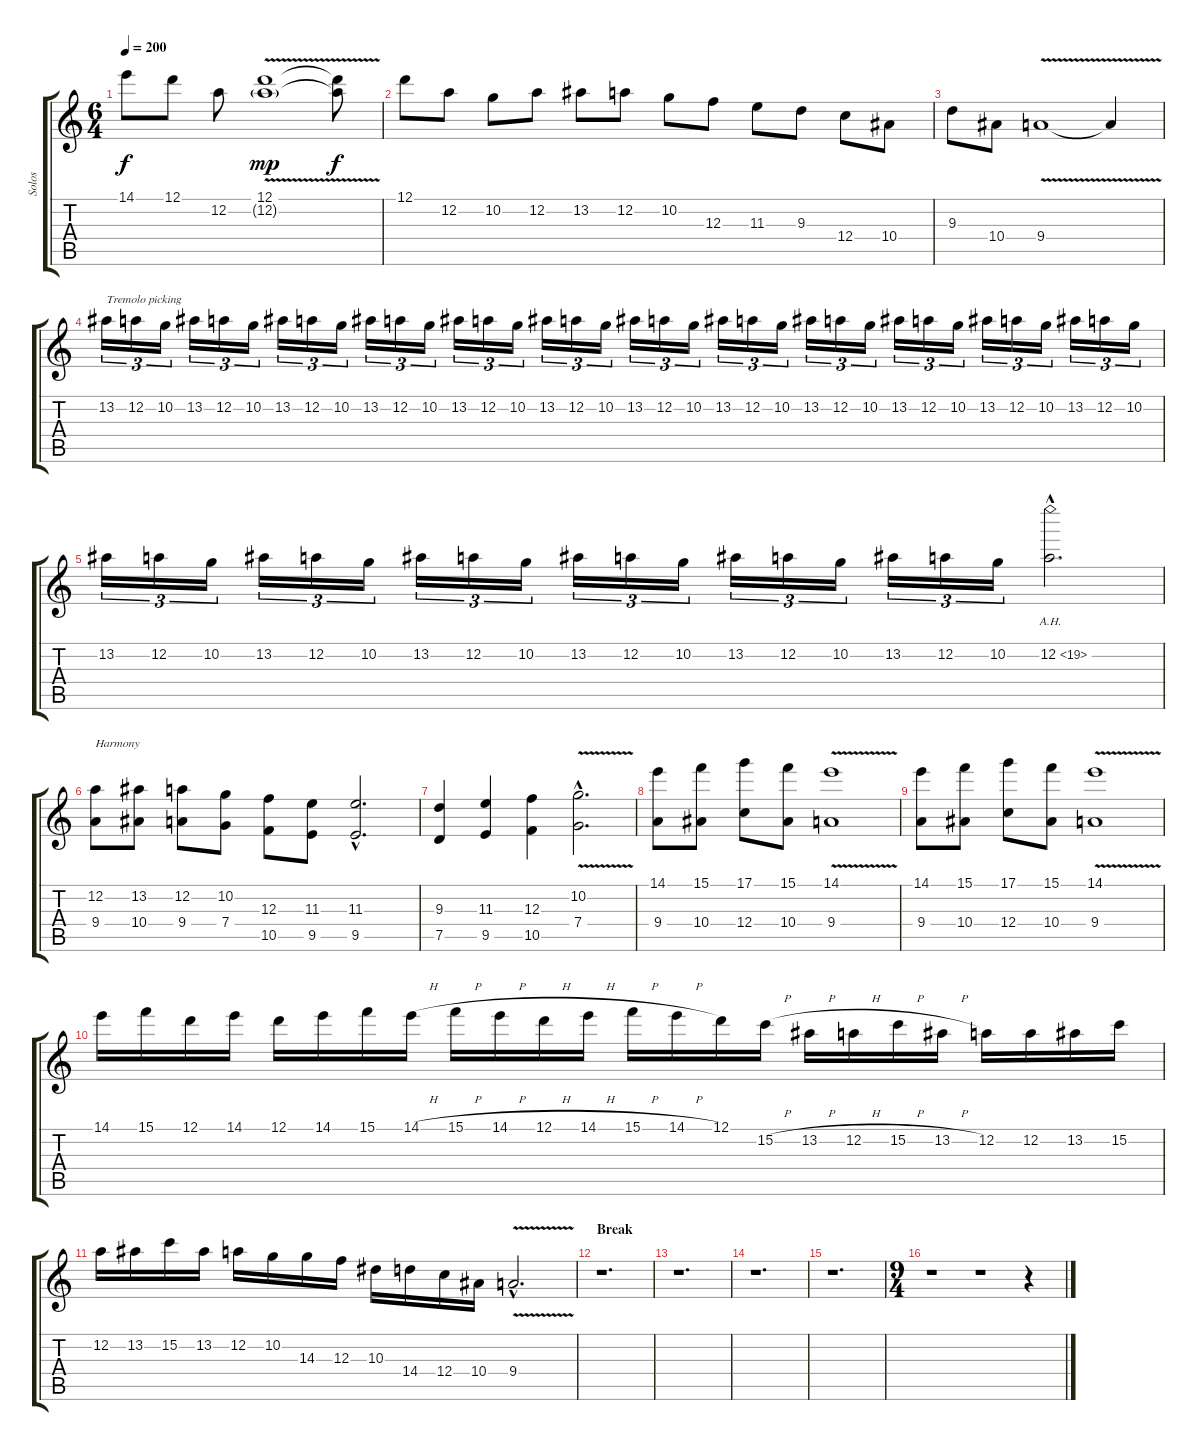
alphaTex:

\track ("Solos" "Solos") {instrument overdrivenguitar}
\staff {score tabs}
\tuning (D4 A3 F3 C3 G2 D2) {hide}
\ts (6 4)
\tempo 200
\clef g2
\ks c
14.1.8{dy f} 12.1.8 12.2.8 (12.1{v} 12.2{g}).1{dy mp} (12.1{t} 12.2{t}).8{dy f} |
12.1.8 12.2.8 10.2.8 12.2.8 13.2.8 12.2.8 10.2.8 12.3.8 11.3.8 9.3.8 12.4.8 10.4.8 |
9.3.8 10.4.8 9.4{v}.1 9.4{t}.4 |
13.2.16{tu (3 2) txt "Tremolo picking"} 12.2.16{tu (3 2)} 10.2.16{tu (3 2)} 13.2.16{tu (3 2)} 12.2.16{tu (3 2)} 10.2.16{tu (3 2)} 13.2.16{tu (3 2)} 12.2.16{tu (3 2)} 10.2.16{tu (3 2)} 13.2.16{tu (3 2)} 12.2.16{tu (3 2)} 10.2.16{tu (3 2)} 13.2.16{tu (3 2)} 12.2.16{tu (3 2)} 10.2.16{tu (3 2)} 13.2.16{tu (3 2)} 12.2.16{tu (3 2)} 10.2.16{tu (3 2)} 13.2.16{tu (3 2)} 12.2.16{tu (3 2)} 10.2.16{tu (3 2)} 13.2.16{tu (3 2)} 12.2.16{tu (3 2)} 10.2.16{tu (3 2)} 13.2.16{tu (3 2)} 12.2.16{tu (3 2)} 10.2.16{tu (3 2)} 13.2.16{tu (3 2)} 12.2.16{tu (3 2)} 10.2.16{tu (3 2)} 13.2.16{tu (3 2)} 12.2.16{tu (3 2)} 10.2.16{tu (3 2)} 13.2.16{tu (3 2)} 12.2.16{tu (3 2)} 10.2.16{tu (3 2)} |
13.2.16{tu (3 2)} 12.2.16{tu (3 2)} 10.2.16{tu (3 2)} 13.2.16{tu (3 2)} 12.2.16{tu (3 2)} 10.2.16{tu (3 2)} 13.2.16{tu (3 2)} 12.2.16{tu (3 2)} 10.2.16{tu (3 2)} 13.2.16{tu (3 2)} 12.2.16{tu (3 2)} 10.2.16{tu (3 2)} 13.2.16{tu (3 2)} 12.2.16{tu (3 2)} 10.2.16{tu (3 2)} 13.2.16{tu (3 2)} 12.2.16{tu (3 2)} 10.2.16{tu (3 2)} 12.2{ah 7 hac}.2{d} |
(12.2 9.4).8{txt "Harmony"} (13.2 10.4).8 (12.2 9.4).8 (10.2 7.4).8 (12.3 10.5).8 (11.3 9.5).8 (11.3{hac} 9.5{hac}).2{d} |
(9.3 7.5).4 (11.3 9.5).4 (12.3 10.5).4 (10.2{v hac} 7.4{v hac}).2{d} |
(14.1 9.4).8 (15.1 10.4).8 (17.1 12.4).8 (15.1 10.4).8 (14.1{v} 9.4{v}).1 |
(14.1 9.4).8 (15.1 10.4).8 (17.1 12.4).8 (15.1 10.4).8 (14.1{v} 9.4{v}).1 |
14.1.16 15.1.16 12.1.16 14.1.16 12.1.16 14.1.16 15.1.16 14.1{h}.16 15.1{h}.16 14.1{h}.16 12.1{h}.16 14.1{h}.16 15.1{h}.16 14.1{h}.16 12.1.16 15.2{h}.16 13.2{h}.16 12.2{h}.16 15.2{h}.16 13.2{h}.16 12.2.16 12.2.16 13.2.16 15.2.16 |
12.2.16 13.2.16 15.2.16 13.2.16 12.2.16 10.2.16 14.3.16 12.3.16 10.3.16 14.4.16 12.4.16 10.4.16 9.4{v hac}.2{d} |
\section ("" "Break")
r.1{d} |
r.1{d} |
r.1{d} |
r.1{d} |
\ts (9 4)
r.1 r.1 r.4
